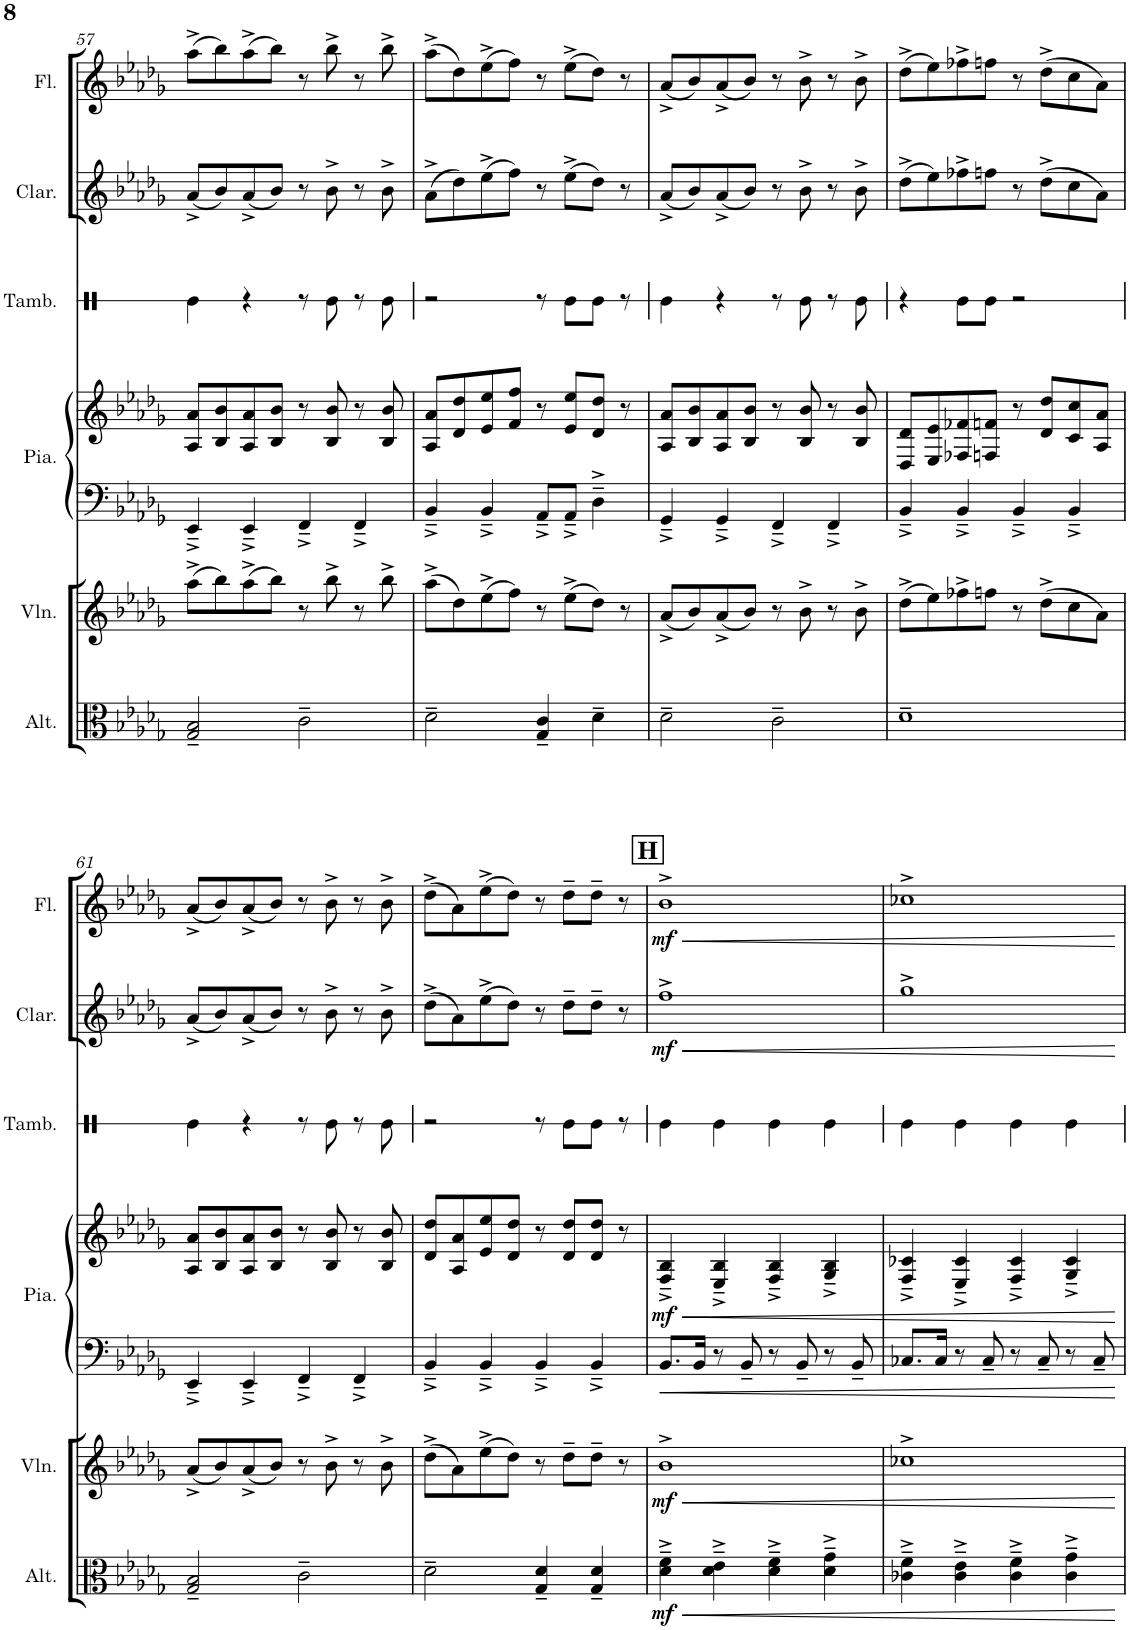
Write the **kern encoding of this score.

**kern	**dynam	**kern	**dynam	**kern	**kern	**dynam	**kern	**kern	**dynam	**kern	**dynam
*part6	*part6	*part5	*part5	*part4	*part4	*part4	*part3	*part2	*part2	*part1	*part1
*staff7	*staff7	*staff6	*staff6	*staff5	*staff4	*staff4/5	*staff3	*staff2	*staff2	*staff1	*staff1
*I"Alto	*	*I"Violon	*	*I"Piano	*	*	*I"Tambourin	*I"Clarinette	*	*I"Flûte	*
*I'Alt.	*	*I'Vln.	*	*I'Pia.	*	*	*I'Tamb.	*I'Clar.	*	*I'Fl.	*
!!LO:PB:g=z
*clefC3	*	*clefG2	*	*clefF4	*clefG2	*	*clefX	*clefG2	*	*clefG2	*
*	*	*	*	*	*	*	*	*Trd1c2	*	*	*
*k[b-e-a-d-g-]	*	*k[b-e-a-d-g-]	*	*k[b-e-a-d-g-]	*k[b-e-a-d-g-]	*	*k[]	*k[b-e-a-d-g-]	*	*k[b-e-a-d-g-]	*
*M4/4	*	*M4/4	*	*M4/4	*M4/4	*	*M4/4	*M4/4	*	*M4/4	*
=57	=57	=57	=57	=57	=57	=57	=57	=57	=57	=57	=57
2G-/~ 2B-/~	.	(8aa-^\L	.	4EE-~^/	8A-/ 8a-/L	.	4Re\	(8a-^/L	.	(8aa-^\L	.
.	.	8bb-\)	.	.	8B-/ 8b-/	.	.	8b-/)	.	8bb-\)	.
.	.	(8aa-^\	.	4EE-~^/	8A-/ 8a-/	.	4r	(8a-^/	.	(8aa-^\	.
.	.	8bb-\J)	.	.	8B-/ 8b-/J	.	.	8b-/J)	.	8bb-\J)	.
2c~\	.	8r	.	4FF~^/	8r	.	8r	8r	.	8r	.
.	.	8bb-^\	.	.	8B-/ 8b-/	.	8Re\	8b-^\	.	8bb-^\	.
.	.	8r	.	4FF~^/	8r	.	8r	8r	.	8r	.
.	.	8bb-^\	.	.	8B-/ 8b-/	.	8Re\	8b-^\	.	8bb-^\	.
=58	=58	=58	=58	=58	=58	=58	=58	=58	=58	=58	=58
2d-~\	.	(8aa-^\L	.	4BB-~^/	8A-/ 8a-/L	.	2r	(8a-^\L	.	(8aa-^\L	.
.	.	8dd-\)	.	.	8d-/ 8dd-/	.	.	8dd-\)	.	8dd-\)	.
.	.	(8ee-^\	.	4BB-~^/	8e-/ 8ee-/	.	.	(8ee-^\	.	(8ee-^\	.
.	.	8ff\J)	.	.	8f/ 8ff/J	.	.	8ff\J)	.	8ff\J)	.
4G-/~ 4c/~	.	8r	.	8AA-~^/L	8r	.	8r	8r	.	8r	.
.	.	(8ee-^\L	.	8AA-~^/J	8e-/ 8ee-/L	.	8Re\L	(8ee-^\L	.	(8ee-^\L	.
4d-~\	.	8dd-\J)	.	4D-~^\	8d-/ 8dd-/J	.	8Re\J	8dd-\J)	.	8dd-\J)	.
.	.	8r	.	.	8r	.	8r	8r	.	8r	.
=59	=59	=59	=59	=59	=59	=59	=59	=59	=59	=59	=59
2d-~\	.	(8a-^/L	.	4GG-~^/	8A-/ 8a-/L	.	4Re\	(8a-^/L	.	(8a-^/L	.
.	.	8b-/)	.	.	8B-/ 8b-/	.	.	8b-/)	.	8b-/)	.
.	.	(8a-^/	.	4GG-~^/	8A-/ 8a-/	.	4r	(8a-^/	.	(8a-^/	.
.	.	8b-/J)	.	.	8B-/ 8b-/J	.	.	8b-/J)	.	8b-/J)	.
2c~\	.	8r	.	4FF~^/	8r	.	8r	8r	.	8r	.
.	.	8b-^\	.	.	8B-/ 8b-/	.	8Re\	8b-^\	.	8b-^\	.
.	.	8r	.	4FF~^/	8r	.	8r	8r	.	8r	.
.	.	8b-^\	.	.	8B-/ 8b-/	.	8Re\	8b-^\	.	8b-^\	.
=60	=60	=60	=60	=60	=60	=60	=60	=60	=60	=60	=60
1d-~	.	(8dd-^\L	.	4BB-~^/	8D-/ 8d-/L	.	4r	(8dd-^\L	.	(8dd-^\L	.
.	.	8ee-\)	.	.	8E-/ 8e-/	.	.	8ee-\)	.	8ee-\)	.
.	.	8ff-X^\	.	4BB-~^/	8F-X/ 8f-X/	.	8Re\L	8ff-X^\	.	8ff-X^\	.
.	.	8ffn\J	.	.	8Fn/ 8fn/J	.	8Re\J	8ffn\J	.	8ffn\J	.
.	.	8r	.	4BB-~^/	8r	.	2r	8r	.	8r	.
.	.	(8dd-^\L	.	.	8d-/ 8dd-/L	.	.	(8dd-^\L	.	(8dd-^\L	.
.	.	8cc\	.	4BB-~^/	8c/ 8cc/	.	.	8cc\	.	8cc\	.
.	.	8a-\J)	.	.	8A-/ 8a-/J	.	.	8a-\J)	.	8a-\J)	.
!!LO:LB:g=z
=61	=61	=61	=61	=61	=61	=61	=61	=61	=61	=61	=61
2G-/~ 2B-/~	.	(8a-^/L	.	4EE-~^/	8A-/ 8a-/L	.	4Re\	(8a-^/L	.	(8a-^/L	.
.	.	8b-/)	.	.	8B-/ 8b-/	.	.	8b-/)	.	8b-/)	.
.	.	(8a-^/	.	4EE-~^/	8A-/ 8a-/	.	4r	(8a-^/	.	(8a-^/	.
.	.	8b-/J)	.	.	8B-/ 8b-/J	.	.	8b-/J)	.	8b-/J)	.
2c~\	.	8r	.	4FF~^/	8r	.	8r	8r	.	8r	.
.	.	8b-^\	.	.	8B-/ 8b-/	.	8Re\	8b-^\	.	8b-^\	.
.	.	8r	.	4FF~^/	8r	.	8r	8r	.	8r	.
.	.	8b-^\	.	.	8B-/ 8b-/	.	8Re\	8b-^\	.	8b-^\	.
=62	=62	=62	=62	=62	=62	=62	=62	=62	=62	=62	=62
2d-~\	.	(8dd-^\L	.	4BB-~^/	8d-/ 8dd-/L	.	2r	(8dd-^\L	.	(8dd-^\L	.
.	.	8a-\)	.	.	8A-/ 8a-/	.	.	8a-\)	.	8a-\)	.
.	.	(8ee-^\	.	4BB-~^/	8e-/ 8ee-/	.	.	(8ee-^\	.	(8ee-^\	.
.	.	8dd-\J)	.	.	8d-/ 8dd-/J	.	.	8dd-\J)	.	8dd-\J)	.
4G-/~ 4d-/~	.	8r	.	4BB-~^/	8r	.	8r	8r	.	8r	.
.	.	8dd-~\L	.	.	8d-/ 8dd-/L	.	8Re\L	8dd-~\L	.	8dd-~\L	.
4G-/~ 4d-/~	.	8dd-~\J	.	4BB-~^/	8d-/ 8dd-/J	.	8Re\J	8dd-~\J	.	8dd-~\J	.
.	.	8r	.	.	8r	.	8r	8r	.	8r	.
=63	=63	=63	=63	=63	=63	=63	=63	=63	=63	=63	=63
!	!LO:HP:b	!	!LO:HP:b	!	!	!LO:HP:b	!	!	!LO:HP:b	!	!LO:HP:b
!	!LO:DY:n=1:b	!	!LO:DY:n=1:b	!	!	!LO:DY:n=1:b	!	!	!LO:DY:n=1:b	!	!LO:DY:n=1:b
4d-\~^ 4f\~^	< mf	1b-^	< mf	8.BB-/L	4F/~^ 4B-/~^	< mf	4Re\	1ff^	< mf	1b-^	< mf
.	.	.	.	16BB-/Jk	.	.	.	.	.	.	.
4d-\~^ 4e-\~^	.	.	.	8r	4E-/~^ 4B-/~^	.	4Re\	.	.	.	.
.	.	.	.	8BB-~/	.	.	.	.	.	.	.
4d-\~^ 4f\~^	.	.	.	8r	4F/~^ 4B-/~^	.	4Re\	.	.	.	.
.	.	.	.	8BB-~/	.	.	.	.	.	.	.
4d-\~^ 4g-\~^	.	.	.	8r	4G-/~^ 4B-/~^	.	4Re\	.	.	.	.
.	.	.	.	8BB-~/	.	.	.	.	.	.	.
=64	=64	=64	=64	=64	=64	=64	=64	=64	=64	=64	=64
4c-X\~^ 4f\~^	.	1cc-X^	.	8.C-X/L	4F/~^ 4c-X/~^	.	4Re\	1gg-^	.	1cc-X^	.
.	.	.	.	16C-/Jk	.	.	.	.	.	.	.
4c-\~^ 4e-\~^	.	.	.	8r	4E-/~^ 4c-/~^	.	4Re\	.	.	.	.
.	.	.	.	8C-~/	.	.	.	.	.	.	.
4c-\~^ 4f\~^	.	.	.	8r	4F/~^ 4c-/~^	.	4Re\	.	.	.	.
.	.	.	.	8C-~/	.	.	.	.	.	.	.
4c-\~^ 4g-\~^	.	.	.	8r	4G-/~^ 4c-/~^	.	4Re\	.	.	.	.
.	.	.	.	8C-~/	.	.	.	.	.	.	.
.	[	.	[	.	.	[	.	.	[	.	[
=	=	=	=	=	=	=	=	=	=	=	=
*-	*-	*-	*-	*-	*-	*-	*-	*-	*-	*-	*-
